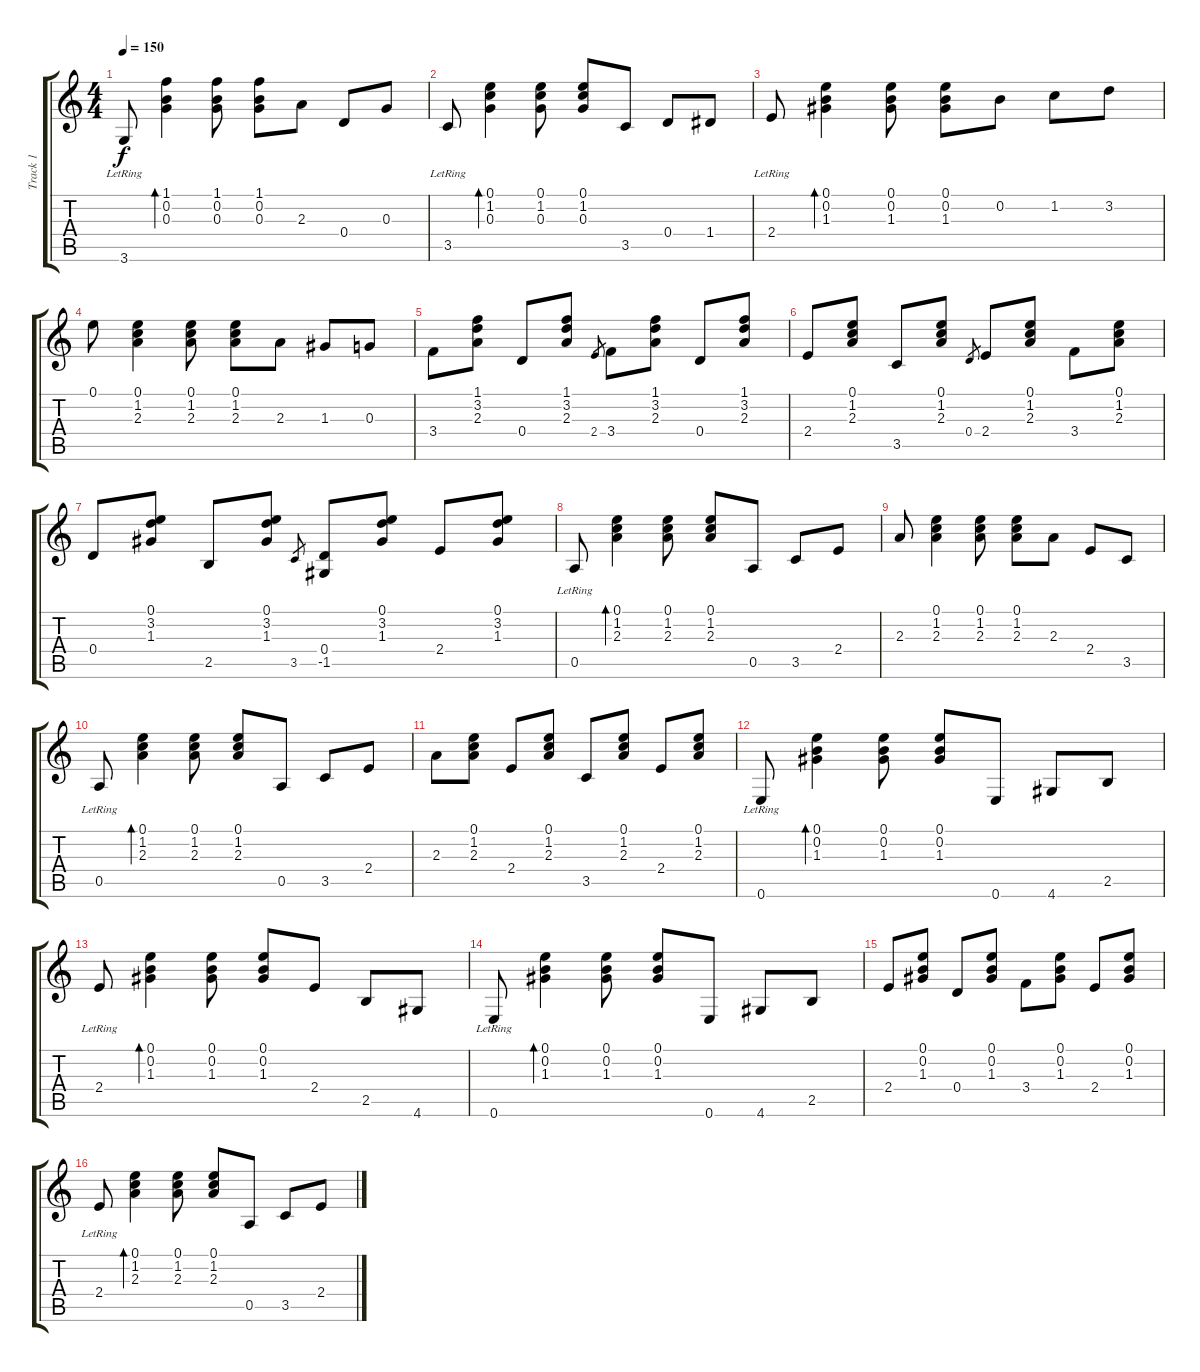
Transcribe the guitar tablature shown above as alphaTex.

\track ("Track 1" "Track 1") {instrument acousticguitarnylon}
\staff {score tabs}
\tuning (E4 B3 G3 D3 A2 E2) {hide}
\ts (4 4)
\tempo 150
\clef g2
\ks c
3.6{lr}.8{dy f} (1.1 0.2 0.3).4{bd 240} (1.1 0.2 0.3).8 (1.1 0.2 0.3).8 2.3.8 0.4.8 0.3.8 |
3.5{lr}.8 (0.1 1.2 0.3).4{bd 240} (0.1 1.2 0.3).8 (0.1 1.2 0.3).8 3.5.8 0.4.8 1.4.8 |
2.4{lr}.8 (0.1 0.2 1.3).4{bd 240} (0.1 0.2 1.3).8 (0.1 0.2 1.3).8 0.2.8 1.2.8 3.2.8 |
0.1.8 (0.1 1.2 2.3).4 (0.1 1.2 2.3).8 (0.1 1.2 2.3).8 2.3.8 1.3.8 0.3.8 |
3.4.8 (1.1 3.2 2.3).8 0.4.8 (1.1 3.2 2.3).8 2.4.8{gr} 3.4.8 (1.1 3.2 2.3).8 0.4.8 (1.1 3.2 2.3).8 |
2.4.8 (0.1 1.2 2.3).8 3.5.8 (0.1 1.2 2.3).8 0.4.8{gr} 2.4.8 (0.1 1.2 2.3).8 3.4.8 (0.1 1.2 2.3).8 |
0.4.8 (0.1 3.2 1.3).8 2.5.8 (0.1 3.2 1.3).8 3.5.8{gr} (0.4 -1.5).8 (0.1 3.2 1.3).8 2.4.8 (0.1 3.2 1.3).8 |
0.5{lr}.8 (0.1 1.2 2.3).4{bd 240} (0.1 1.2 2.3).8 (0.1 1.2 2.3).8 0.5.8 3.5.8 2.4.8 |
2.3.8 (0.1 1.2 2.3).4 (0.1 1.2 2.3).8 (0.1 1.2 2.3).8 2.3.8 2.4.8 3.5.8 |
0.5{lr}.8 (0.1 1.2 2.3).4{bd 240} (0.1 1.2 2.3).8 (0.1 1.2 2.3).8 0.5.8 3.5.8 2.4.8 |
2.3.8 (0.1 1.2 2.3).8 2.4.8 (0.1 1.2 2.3).8 3.5.8 (0.1 1.2 2.3).8 2.4.8 (0.1 1.2 2.3).8 |
0.6{lr}.8 (0.1 0.2 1.3).4{bd 240} (0.1 0.2 1.3).8 (0.1 0.2 1.3).8 0.6.8 4.6.8 2.5.8 |
2.4{lr}.8 (0.1 0.2 1.3).4{bd 240} (0.1 0.2 1.3).8 (0.1 0.2 1.3).8 2.4.8 2.5.8 4.6.8 |
0.6{lr}.8 (0.1 0.2 1.3).4{bd 240} (0.1 0.2 1.3).8 (0.1 0.2 1.3).8 0.6.8 4.6.8 2.5.8 |
2.4.8 (0.1 0.2 1.3).8 0.4.8 (0.1 0.2 1.3).8 3.4.8 (0.1 0.2 1.3).8 2.4.8 (0.1 0.2 1.3).8 |
2.4{lr}.8 (0.1 1.2 2.3).4{bd 240} (0.1 1.2 2.3).8 (0.1 1.2 2.3).8 0.5.8 3.5.8 2.4.8
